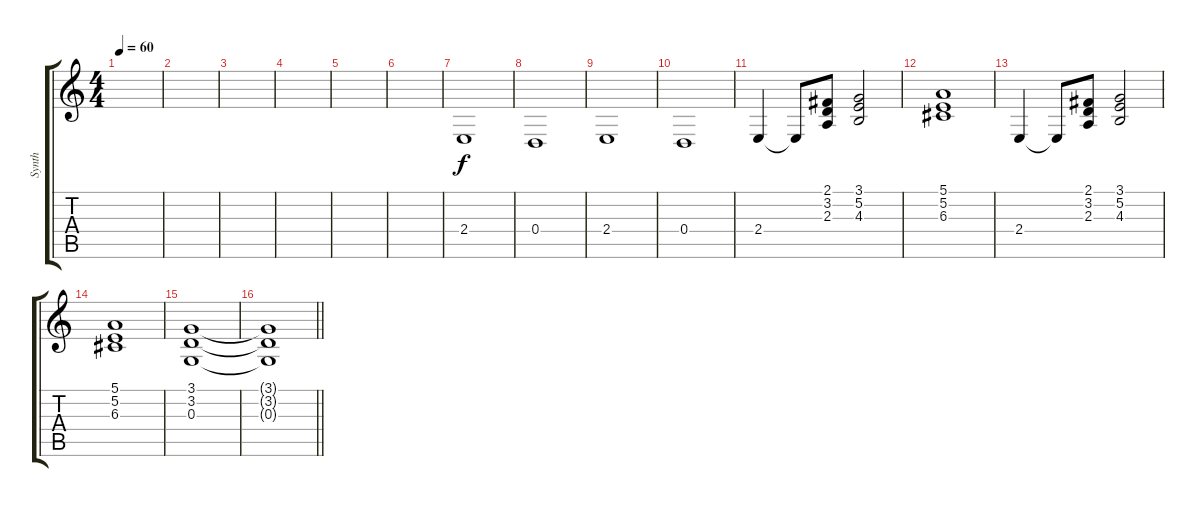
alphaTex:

\track ("Synth" "Synth") {instrument frenchhorn}
\staff {score tabs}
\tuning (E4 B3 G3 D3 A2 E2) {hide}
\ts (4 4)
\tempo 60
\clef g2
\ks c
|
|
|
|
|
|
2.4.1 |
0.4.1 |
2.4.1 |
0.4.1 |
2.4.4 2.4{t}.8 (2.1 3.2 2.3).8 (3.1 5.2 4.3).2 |
(5.1 5.2 6.3).1 |
2.4.4 2.4{t}.8 (2.1 3.2 2.3).8 (3.1 5.2 4.3).2 |
(5.1 5.2 6.3).1 |
(3.1 3.2 0.3).1 |
\barLineRight lightlight
(3.1{t} 3.2{t} 0.3{t}).1
